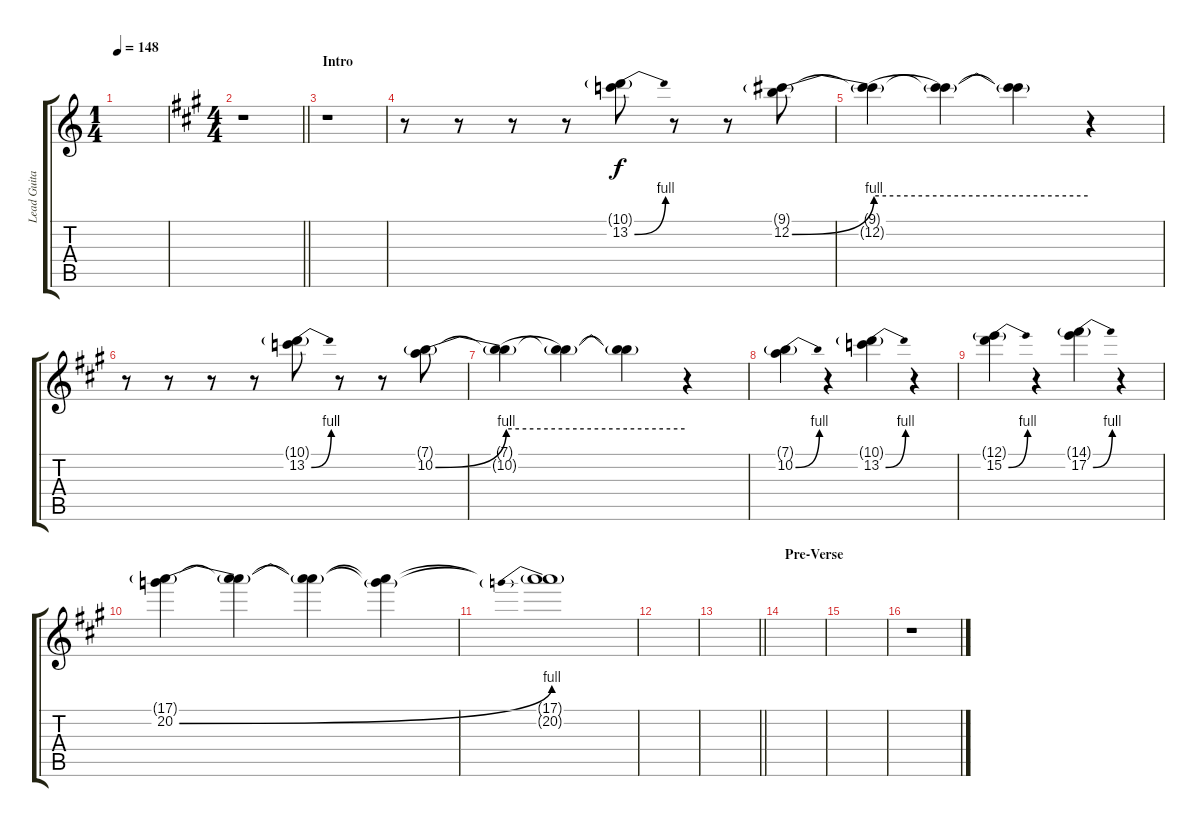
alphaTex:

\track ("Lead Guitar clean" "Lead Guita") {instrument electricguitarclean}
\staff {score tabs}
\tuning (E4 B3 G3 D3 A2 E2) {hide}
\ts (1 4)
\tempo 148
\clef g2
\ks c
|
\ts (4 4)
\barLineRight lightlight
\ks a
r.1 |
\section ("" "Intro")
r.1 |
r.8 r.8 r.8 r.8 (10.1{g} 13.2{be (bend 0 0 60 4)}).8 r.8 r.8 (9.1{g} 12.2{be (bend 0 0 60 4)}).8 |
(9.1{t} 12.2{be (hold 0 4 60 4) t}).4 (9.1{t} 12.2{t}).4 (9.1{t} 12.2{t}).4 r.4 |
r.8 r.8 r.8 r.8 (10.1{g} 13.2{be (bend 0 0 60 4)}).8 r.8 r.8 (7.1{g} 10.2{be (bend 0 0 60 4)}).8 |
(7.1{t} 10.2{be (hold 0 4 60 4) t}).4 (7.1{t} 10.2{t}).4 (7.1{t} 10.2{t}).4 r.4 |
(7.1{g} 10.2{be (bend 0 0 60 4)}).4 r.4 (10.1{g} 13.2{be (bend 0 0 60 4)}).4 r.4 |
(12.1{g} 15.2{be (bend 0 0 60 4)}).4 r.4 (14.1{g} 17.2{be (bend 0 0 60 4)}).4 r.4 |
(17.1{g} 20.2{be (bend 0 0 60 4)}).4 (17.1{t} 20.2{t}).4 (17.1{t} 20.2{t}).4 (17.1{t} 20.2{t}).4 |
(17.1{t} 20.2{be (prebend 0 4 60 4) t}).1 |
|
\barLineRight lightlight
|
\section ("" "Pre-Verse")
|
|
r.1
